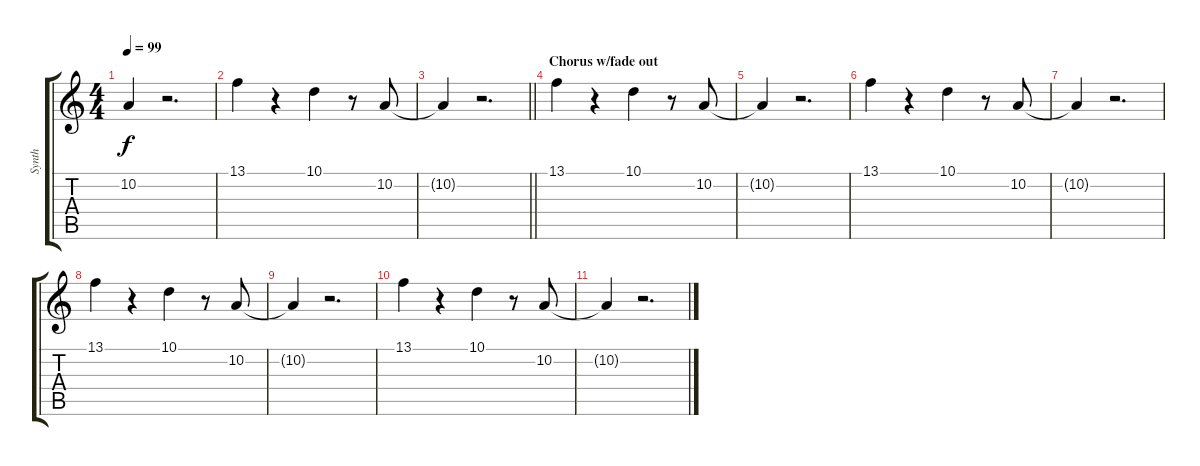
\track ("Synth" "Synth") {instrument fx3crystal}
\staff {score tabs}
\tuning (E4 B3 G3 D3 A2 E2) {hide}
\ts (4 4)
\tempo 99
\clef g2
\ks c
10.2{t}.4{dy f} r.2{d} |
13.1.4 r.4 10.1.4 r.8 10.2.8 |
\barLineRight lightlight
10.2{t}.4 r.2{d} |
\section ("" "Chorus w/fade out")
13.1.4 r.4 10.1.4 r.8 10.2.8 |
10.2{t}.4 r.2{d} |
13.1.4 r.4 10.1.4 r.8 10.2.8 |
10.2{t}.4 r.2{d} |
13.1.4 r.4 10.1.4 r.8 10.2.8 |
10.2{t}.4 r.2{d} |
13.1.4 r.4 10.1.4 r.8 10.2.8 |
10.2{t}.4 r.2{d}
